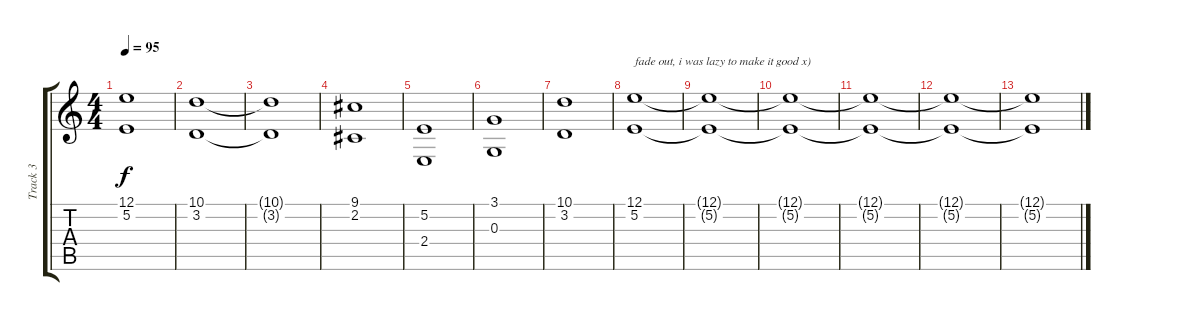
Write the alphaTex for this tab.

\track ("Track 3" "Track 3") {instrument stringensemble1}
\staff {score tabs}
\tuning (E4 B3 G3 D3 A2 E2) {hide}
\ts (4 4)
\tempo 95
\clef g2
\ks c
(12.1{t} 5.2{t}).1{dy f} |
(10.1 3.2).1 |
(10.1{t} 3.2{t}).1 |
(9.1 2.2).1 |
(5.2 2.4).1 |
(3.1 0.3).1 |
(10.1 3.2).1 |
(12.1 5.2).1{txt "fade out, i was lazy to make it good x)"} |
(12.1{t} 5.2{t}).1{volume 9} |
(12.1{t} 5.2{t}).1{volume 7} |
(12.1{t} 5.2{t}).1{volume 5} |
(12.1{t} 5.2{t}).1{volume 3} |
(12.1{t} 5.2{t}).1{volume 1}
